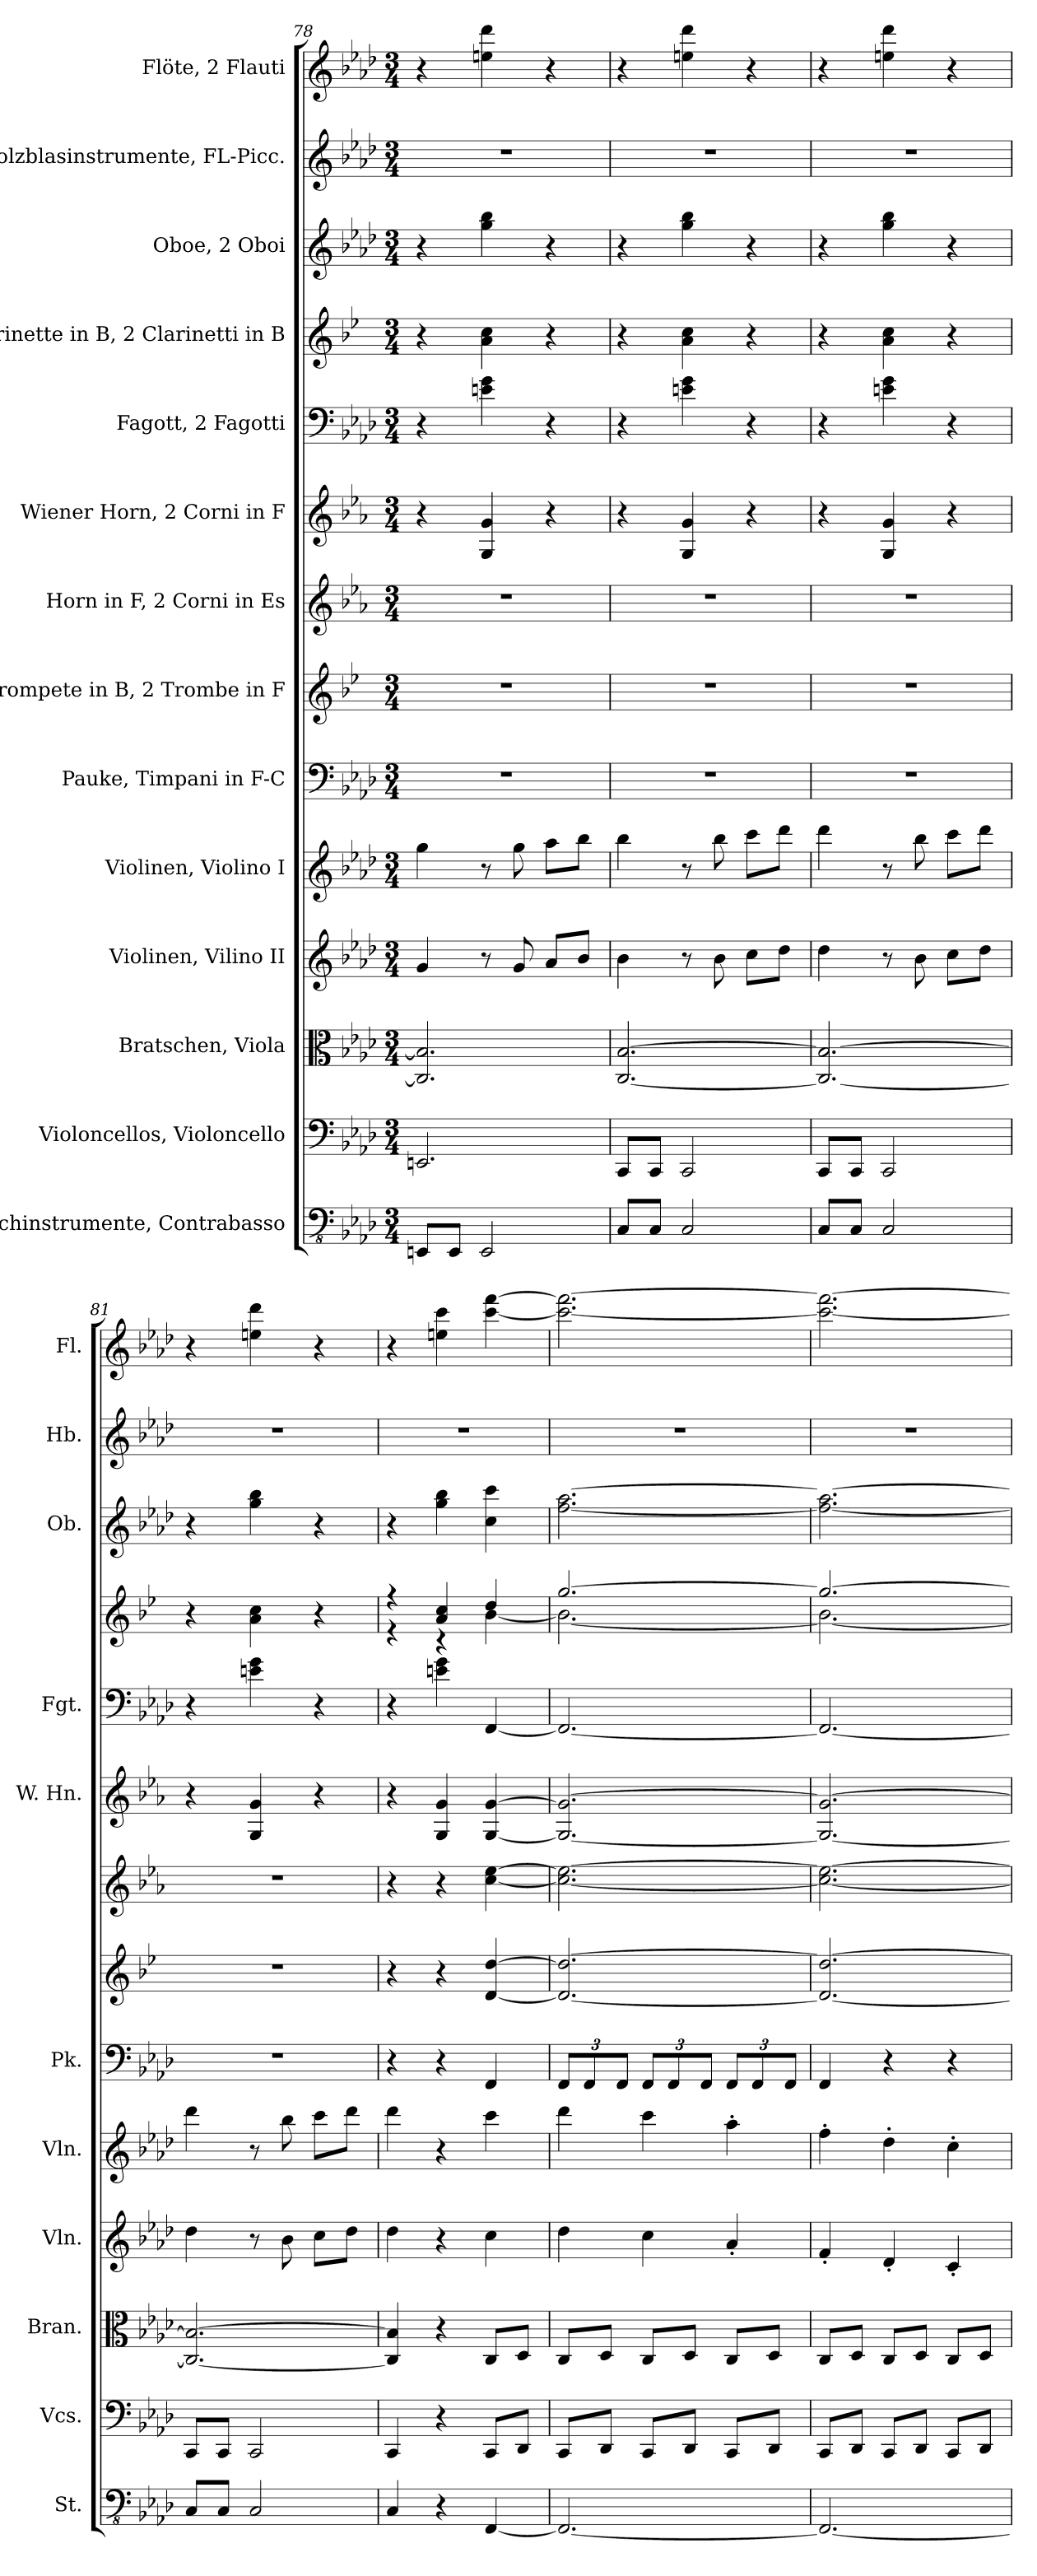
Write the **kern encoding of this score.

**kern	**kern	**kern	**kern	**kern	**kern	**kern	**kern	**kern	**kern	**kern	**kern	**kern	**kern
*part14	*part13	*part12	*part11	*part10	*part9	*part8	*part7	*part6	*part5	*part4	*part3	*part2	*part1
*staff14	*staff13	*staff12	*staff11	*staff10	*staff9	*staff8	*staff7	*staff6	*staff5	*staff4	*staff3	*staff2	*staff1
*I"Streichinstrumente, Contrabasso	*I"Violoncellos, Violoncello	*I"Bratschen, Viola	*I"Violinen, Vilino II	*I"Violinen, Violino I	*I"Pauke, Timpani in F-C	*I"Trompete in B, 2 Trombe in F	*I"Horn in F, 2 Corni in Es	*I"Wiener Horn, 2 Corni in F	*I"Fagott, 2 Fagotti	*I"Klarinette in B, 2 Clarinetti in B	*I"Oboe, 2 Oboi	*I"Holzblasinstrumente, FL-Picc.	*I"Flöte, 2 Flauti
*I'St.	*I'Vcs.	*I'Bran.	*I'Vln.	*I'Vln.	*I'Pk.	*	*	*I'W. Hn.	*I'Fgt.	*	*I'Ob.	*I'Hb.	*I'Fl.
*clefFv4	*clefF4	*clefC3	*clefG2	*clefG2	*clefF4	*clefG2	*clefG2	*clefG2	*clefF4	*clefG2	*clefG2	*clefG2	*clefG2
*	*	*	*	*	*	*ITrd1c2	*ITrd4c7	*ITrd4c7	*	*ITrd1c2	*	*	*
*k[b-e-a-d-]	*k[b-e-a-d-]	*k[b-e-a-d-]	*k[b-e-a-d-]	*k[b-e-a-d-]	*k[b-e-a-d-]	*k[b-e-a-d-]	*k[b-e-a-d-]	*k[b-e-a-d-]	*k[b-e-a-d-]	*k[b-e-a-d-]	*k[b-e-a-d-]	*k[b-e-a-d-]	*k[b-e-a-d-]
*M3/4	*M3/4	*M3/4	*M3/4	*M3/4	*M3/4	*M3/4	*M3/4	*M3/4	*M3/4	*M3/4	*M3/4	*M3/4	*M3/4
=78	=78	=78	=78	=78	=78	=78	=78	=78	=78	=78	=78	=78	=78
8EEEn/L	2.EEn/	2.C/] 2.B-/]	4g/	4gg\	2.r	2.r	2.r	4r	4r	4r	4r	2.r	4r
8EEE/J	.	.	.	.	.	.	.	.	.	.	.	.	.
2EEE/	.	.	8r	8r	.	.	.	4C/ 4c/	4en\ 4g\	4g\ 4b-\	4gg\ 4bb-\	.	4een\ 4ddd-\
.	.	.	8g/	8gg\	.	.	.	.	.	.	.	.	.
.	.	.	8a-/L	8aa-\L	.	.	.	4r	4r	4r	4r	.	4r
.	.	.	8b-/J	8bb-\J	.	.	.	.	.	.	.	.	.
=79	=79	=79	=79	=79	=79	=79	=79	=79	=79	=79	=79	=79	=79
8CC/L	8CC/L	[2.C/ [2.B-/	4b-\	4bb-\	2.r	2.r	2.r	4r	4r	4r	4r	2.r	4r
8CC/J	8CC/J	.	.	.	.	.	.	.	.	.	.	.	.
2CC/	2CC/	.	8r	8r	.	.	.	4C/ 4c/	4en\ 4g\	4g\ 4b-\	4gg\ 4bb-\	.	4een\ 4ddd-\
.	.	.	8b-\	8bb-\	.	.	.	.	.	.	.	.	.
.	.	.	8cc\L	8ccc\L	.	.	.	4r	4r	4r	4r	.	4r
.	.	.	8dd-\J	8ddd-\J	.	.	.	.	.	.	.	.	.
=80	=80	=80	=80	=80	=80	=80	=80	=80	=80	=80	=80	=80	=80
8CC/L	8CC/L	2.C/_ 2.B-/_	4dd-\	4ddd-\	2.r	2.r	2.r	4r	4r	4r	4r	2.r	4r
8CC/J	8CC/J	.	.	.	.	.	.	.	.	.	.	.	.
2CC/	2CC/	.	8r	8r	.	.	.	4C/ 4c/	4en\ 4g\	4g\ 4b-\	4gg\ 4bb-\	.	4een\ 4ddd-\
.	.	.	8b-\	8bb-\	.	.	.	.	.	.	.	.	.
.	.	.	8cc\L	8ccc\L	.	.	.	4r	4r	4r	4r	.	4r
.	.	.	8dd-\J	8ddd-\J	.	.	.	.	.	.	.	.	.
=81	=81	=81	=81	=81	=81	=81	=81	=81	=81	=81	=81	=81	=81
8CC/L	8CC/L	2.C/_ 2.B-/_	4dd-\	4ddd-\	2.r	2.r	2.r	4r	4r	4r	4r	2.r	4r
8CC/J	8CC/J	.	.	.	.	.	.	.	.	.	.	.	.
2CC/	2CC/	.	8r	8r	.	.	.	4C/ 4c/	4en\ 4g\	4g\ 4b-\	4gg\ 4bb-\	.	4een\ 4ddd-\
.	.	.	8b-\	8bb-\	.	.	.	.	.	.	.	.	.
.	.	.	8cc\L	8ccc\L	.	.	.	4r	4r	4r	4r	.	4r
.	.	.	8dd-\J	8ddd-\J	.	.	.	.	.	.	.	.	.
!!LO:PB:g=z
=82	=82	=82	=82	=82	=82	=82	=82	=82	=82	=82	=82	=82	=82
*	*	*	*	*	*	*	*	*	*	*^	*	*	*
4CC/	4CC/	4C/] 4B-/]	4dd-\	4ddd-\	4r	4r	4r	4r	4r	4r	4r	4r	2.r	4r
4r	4r	4r	4r	4r	4r	4r	4r	4C/ 4c/	4en\ 4g\	4g/ 4b-/	4r	4gg\ 4bb-\	.	4een\ 4ccc\
[4FFF/	8CC/L	8C/L	4cc\	4ccc\	4FF/	[4c/ [4cc/	[4f\ [4a-\	[4C/ [4c/	[4FF/	4cc/	[4a-\	4cc\ 4ccc\	.	[4ccc\ [4fff\
.	8DD-/J	8D-/J	.	.	.	.	.	.	.	.	.	.	.	.
=83	=83	=83	=83	=83	=83	=83	=83	=83	=83	=83	=83	=83	=83	=83
*	*	*	*	*	*Xbrackettup	*	*	*	*	*	*	*	*	*
2.FFF/_	8CC/L	8C/L	4dd-\	4ddd-\	12FF/L	2.c/_ 2.cc/_	2.f\_ 2.a-\_	2.C/_ 2.c/_	2.FF/_	[2.ff/	2.a-\_	[2.ff\ [2.aa-\	2.r	2.ccc\_ 2.fff\_
.	.	.	.	.	12FF/	.	.	.	.	.	.	.	.	.
.	8DD-/J	8D-/J	.	.	.	.	.	.	.	.	.	.	.	.
.	.	.	.	.	12FF/J	.	.	.	.	.	.	.	.	.
.	8CC/L	8C/L	4cc\	4ccc\	12FF/L	.	.	.	.	.	.	.	.	.
.	.	.	.	.	12FF/	.	.	.	.	.	.	.	.	.
.	8DD-/J	8D-/J	.	.	.	.	.	.	.	.	.	.	.	.
.	.	.	.	.	12FF/J	.	.	.	.	.	.	.	.	.
.	8CC/L	8C/L	4a-'/	4aa-'\	12FF/L	.	.	.	.	.	.	.	.	.
.	.	.	.	.	12FF/	.	.	.	.	.	.	.	.	.
.	8DD-/J	8D-/J	.	.	.	.	.	.	.	.	.	.	.	.
.	.	.	.	.	12FF/J	.	.	.	.	.	.	.	.	.
=84	=84	=84	=84	=84	=84	=84	=84	=84	=84	=84	=84	=84	=84	=84
2.FFF/_	8CC/L	8C/L	4f'/	4ff'\	4FF/	2.c/_ 2.cc/_	2.f\_ 2.a-\_	2.C/_ 2.c/_	2.FF/_	2.ff/_	2.a-\_	2.ff\_ 2.aa-\_	2.r	2.ccc\_ 2.fff\_
.	8DD-/J	8D-/J	.	.	.	.	.	.	.	.	.	.	.	.
.	8CC/L	8C/L	4d-'/	4dd-'\	4r	.	.	.	.	.	.	.	.	.
.	8DD-/J	8D-/J	.	.	.	.	.	.	.	.	.	.	.	.
.	8CC/L	8C/L	4c'/	4cc'\	4r	.	.	.	.	.	.	.	.	.
.	8DD-/J	8D-/J	.	.	.	.	.	.	.	.	.	.	.	.
*	*	*	*	*	*	*	*	*	*	*v	*v	*	*	*
=	=	=	=	=	=	=	=	=	=	=	=	=	=
*-	*-	*-	*-	*-	*-	*-	*-	*-	*-	*-	*-	*-	*-
